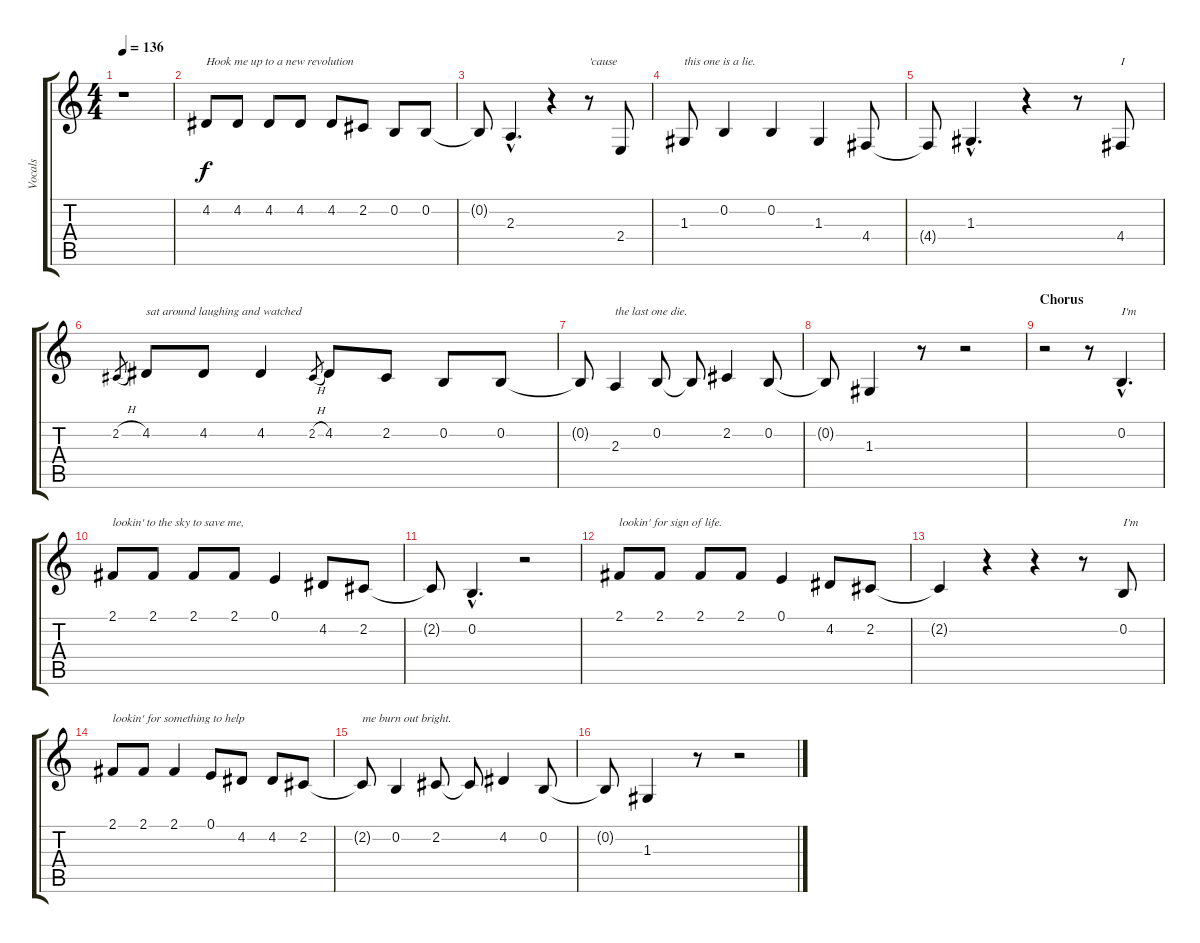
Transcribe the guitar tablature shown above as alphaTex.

\track ("Vocals" "Vocals") {instrument stringensemble1}
\staff {score tabs}
\tuning (E4 B3 G3 D3 A2 E2) {hide}
\ts (4 4)
\tempo 136
\clef g2
\ks c
r.1{dy f} |
4.2.8{txt "Hook me up to a new revolution"} 4.2.8 4.2.8 4.2.8 4.2.8 2.2.8 0.2.8 0.2.8 |
0.2{t}.8 2.3{hac}.4{d} r.4 r.8{txt "'cause"} 2.4.8 |
1.3.8{txt "this one is a lie."} 0.2.4 0.2.4 1.3.4 4.4.8 |
4.4{t}.8 1.3{hac}.4{d} r.4 r.8 4.4.8{txt "I"} |
2.2{h}.8{gr} 4.2.8{txt "sat around laughing and watched"} 4.2.8 4.2.4 2.2{h}.8{gr} 4.2.8 2.2.8 0.2.8 0.2.8 |
0.2{t}.8 2.3.4{txt "the last one die."} 0.2.8 0.2{t}.8 2.2.4 0.2.8 |
0.2{t}.8 1.3.4 r.8 r.2 |
\section ("" "Chorus")
r.2 r.8 0.2{hac}.4{d txt "I'm"} |
2.1.8{txt "lookin' to the sky to save me,"} 2.1.8 2.1.8 2.1.8 0.1.4 4.2.8 2.2.8 |
2.2{t}.8 0.2{hac}.4{d} r.2 |
2.1.8{txt "lookin' for sign of life."} 2.1.8 2.1.8 2.1.8 0.1.4 4.2.8 2.2.8 |
2.2{t}.4 r.4 r.4 r.8 0.2.8{txt "I'm"} |
2.1.8{txt "lookin' for something to help "} 2.1.8 2.1.4 0.1.8 4.2.8 4.2.8 2.2.8 |
2.2{t}.8{txt "me burn out bright."} 0.2.4 2.2.8 2.2{t}.8 4.2.4 0.2.8 |
0.2{t}.8 1.3.4 r.8 r.2
